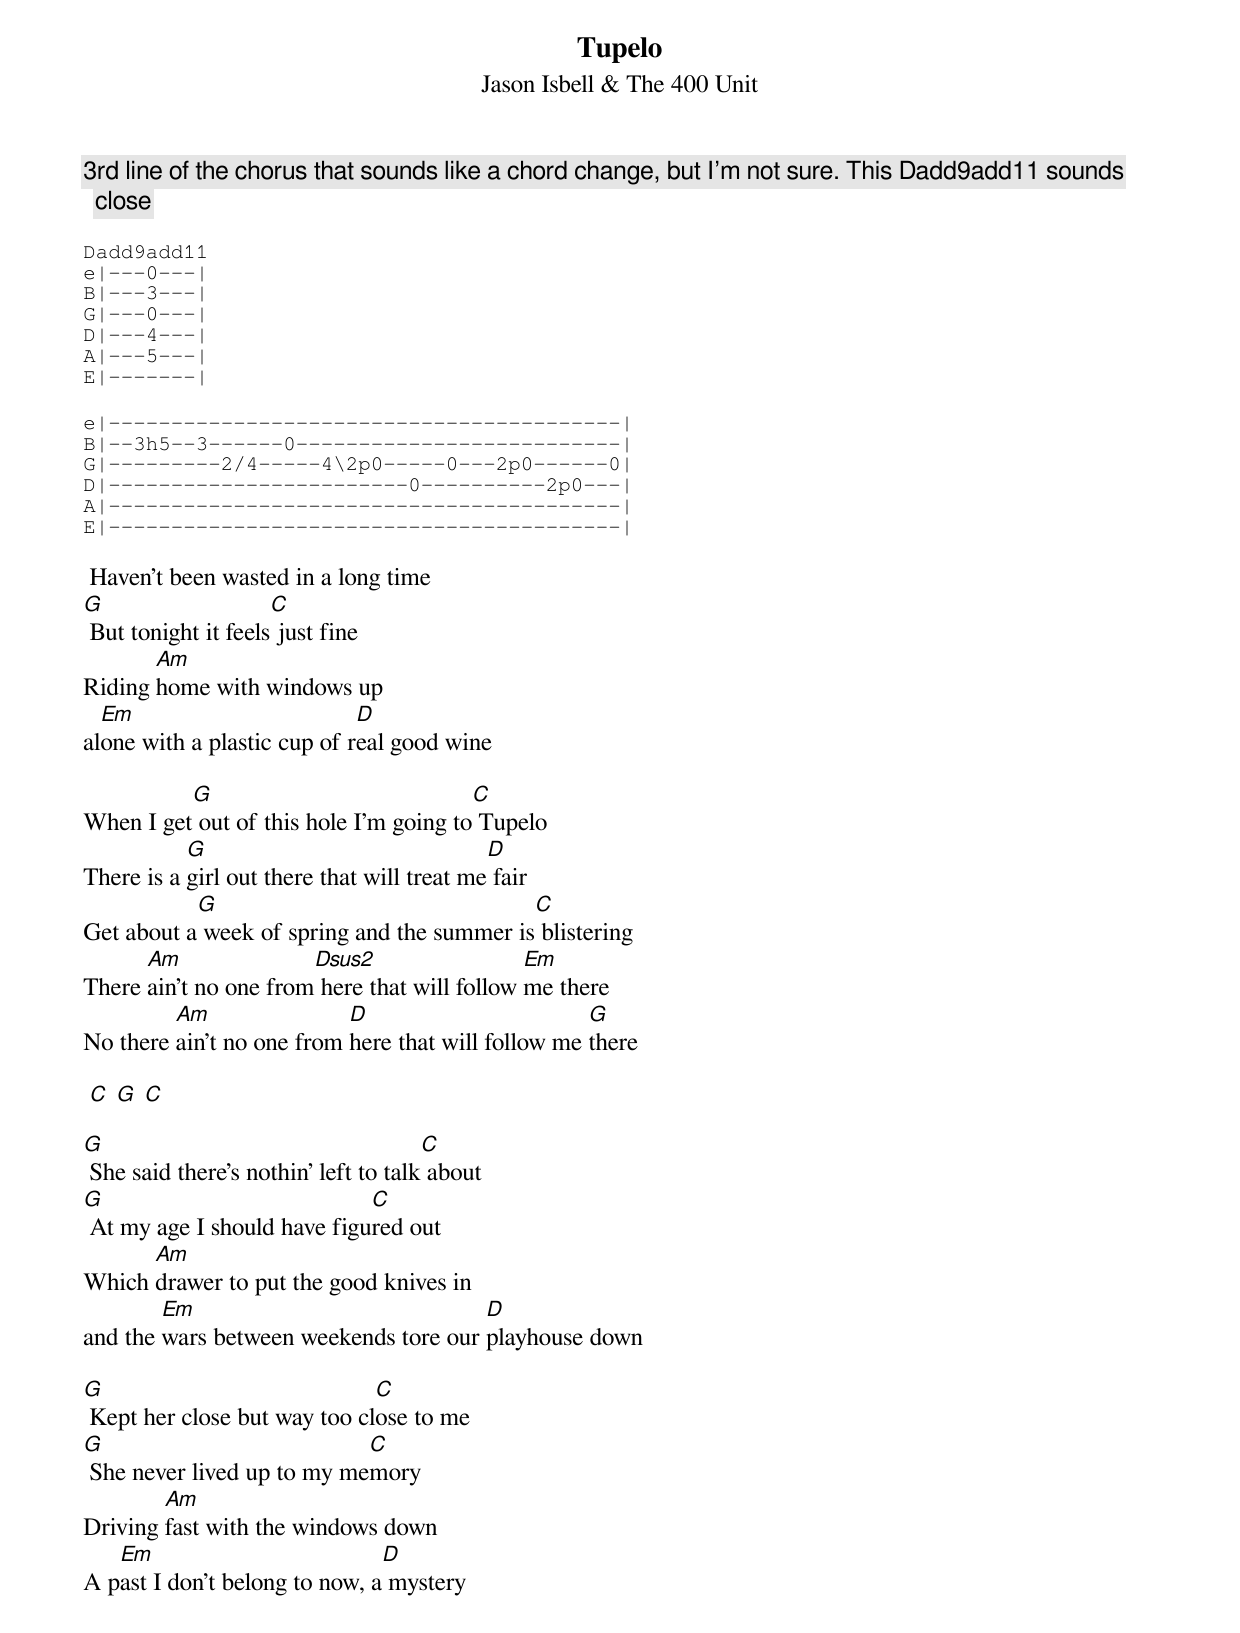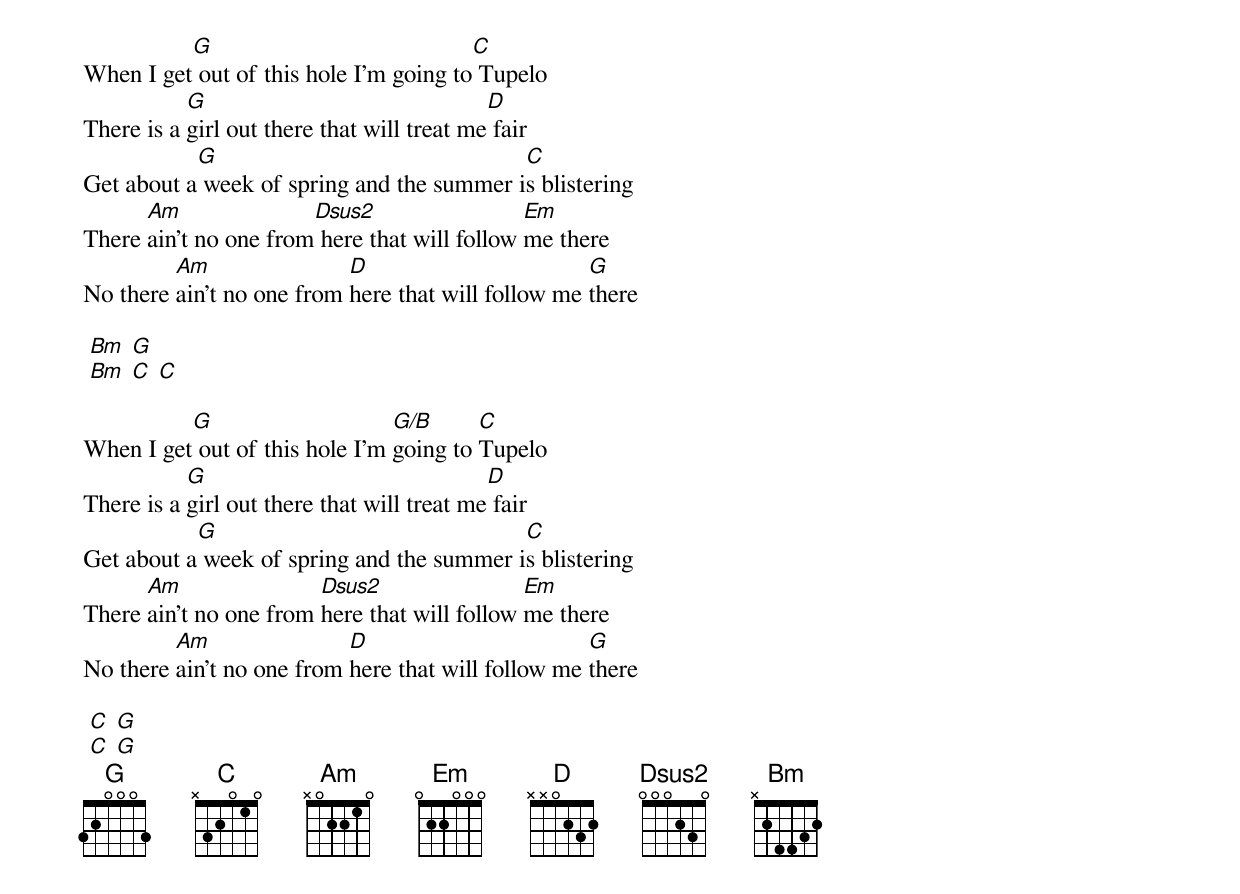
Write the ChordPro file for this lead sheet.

{title: Tupelo}
{subtitle: Jason Isbell & The 400 Unit}

{c:3rd line of the chorus that sounds like a chord change, but I’m not sure. This Dadd9add11 sounds close}

{sot}
Dadd9add11
e|---0---|
B|---3---|
G|---0---|
D|---4---|
A|---5---|
E|-------|
{eot}

{sot}
e|-----------------------------------------|
B|--3h5--3------0--------------------------|
G|---------2/4-----4\2p0-----0---2p0------0|
D|------------------------0----------2p0---|
A|-----------------------------------------|
E|-----------------------------------------|
{eot}

 Haven't been wasted in a long time
[G] But tonight it feels[C] just fine
Riding [Am]home with windows up
al[Em]one with a plastic cup of r[D]eal good wine

When I get[G] out of this hole I'm going to[C] Tupelo
There is a [G]girl out there that will treat me[D] fair
Get about a[G] week of spring and the summer is[C] blistering
There [Am]ain't no one from[Dsus2] here that will follow [Em]me there
No there [Am]ain't no one from [D]here that will follow me [G]there

 [C] [G] [C]

[G] She said there's nothin' left to talk[C] about
[G] At my age I should have figu[C]red out
Which [Am]drawer to put the good knives in
and the [Em]wars between weekends tore our [D]playhouse down

[G] Kept her close but way too cl[C]ose to me
[G] She never lived up to my me[C]mory
Driving [Am]fast with the windows down
A p[Em]ast I don't belong to now, a[D] mystery

When I get[G] out of this hole I'm going to[C] Tupelo
There is a [G]girl out there that will treat me[D] fair
Get about a[G] week of spring and the summer i[C]s blistering
There [Am]ain't no one from[Dsus2] here that will follow [Em]me there
No there [Am]ain't no one from [D]here that will follow me [G]there

 [Bm] [G]
 [Bm] [C] [C]

When I get[G] out of this hole I'm [G/B]going to [C]Tupelo
There is a [G]girl out there that will treat me[D] fair
Get about a[G] week of spring and the summer i[C]s blistering
There [Am]ain't no one from [Dsus2]here that will follow [Em]me there
No there [Am]ain't no one from [D]here that will follow me [G]there

 [C] [G]
 [C] [G]
